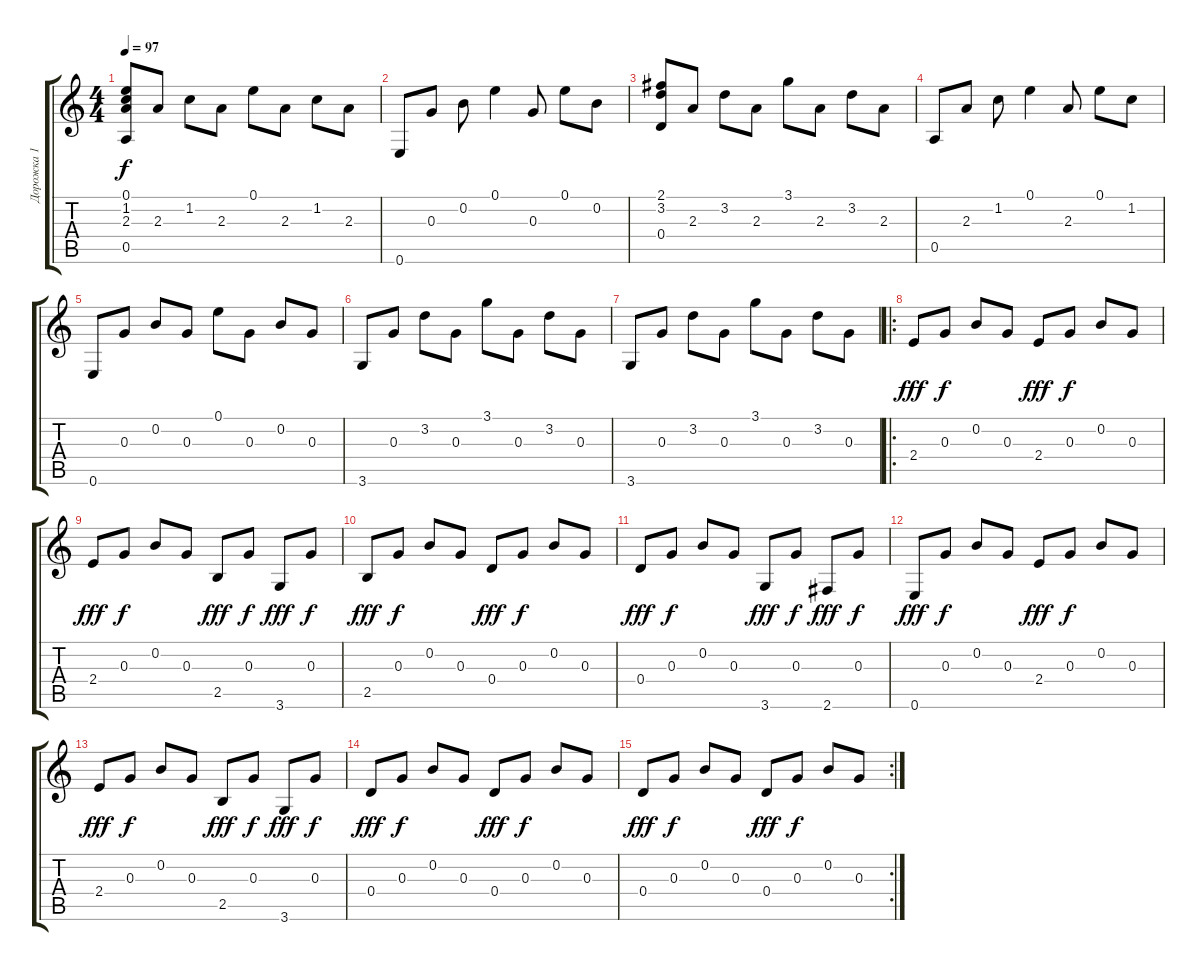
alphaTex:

\track ("Дорожка 1" "Дорожка 1") {instrument acousticguitarsteel}
\staff {score tabs}
\tuning (E4 B3 G3 D3 A2 E2) {hide}
\ts (4 4)
\tempo 97
\clef g2
\ks c
(0.1 1.2 2.3 0.5).8{dy f} 2.3.8 1.2.8 2.3.8 0.1.8 2.3.8 1.2.8 2.3.8 |
0.6.8 0.3.8 0.2.8 0.1.4 0.3.8 0.1.8 0.2.8 |
(2.1 3.2 0.4).8 2.3.8 3.2.8 2.3.8 3.1.8 2.3.8 3.2.8 2.3.8 |
0.5.8 2.3.8 1.2.8 0.1.4 2.3.8 0.1.8 1.2.8 |
0.6.8 0.3.8 0.2.8 0.3.8 0.1.8 0.3.8 0.2.8 0.3.8 |
3.6.8 0.3.8 3.2.8 0.3.8 3.1.8 0.3.8 3.2.8 0.3.8 |
3.6.8 0.3.8 3.2.8 0.3.8 3.1.8 0.3.8 3.2.8 0.3.8 |
\ro
2.4.8{dy fff} 0.3.8{dy f} 0.2.8 0.3.8 2.4.8{dy fff} 0.3.8{dy f} 0.2.8 0.3.8 |
2.4.8{dy fff} 0.3.8{dy f} 0.2.8 0.3.8 2.5.8{dy fff} 0.3.8{dy f} 3.6.8{dy fff} 0.3.8{dy f} |
2.5.8{dy fff} 0.3.8{dy f} 0.2.8 0.3.8 0.4.8{dy fff} 0.3.8{dy f} 0.2.8 0.3.8 |
0.4.8{dy fff} 0.3.8{dy f} 0.2.8 0.3.8 3.6.8{dy fff} 0.3.8{dy f} 2.6.8{dy fff} 0.3.8{dy f} |
0.6.8{dy fff} 0.3.8{dy f} 0.2.8 0.3.8 2.4.8{dy fff} 0.3.8{dy f} 0.2.8 0.3.8 |
2.4.8{dy fff} 0.3.8{dy f} 0.2.8 0.3.8 2.5.8{dy fff} 0.3.8{dy f} 3.6.8{dy fff} 0.3.8{dy f} |
0.4.8{dy fff} 0.3.8{dy f} 0.2.8 0.3.8 0.4.8{dy fff} 0.3.8{dy f} 0.2.8 0.3.8 |
\rc 2
0.4.8{dy fff} 0.3.8{dy f} 0.2.8 0.3.8 0.4.8{dy fff} 0.3.8{dy f} 0.2.8 0.3.8
